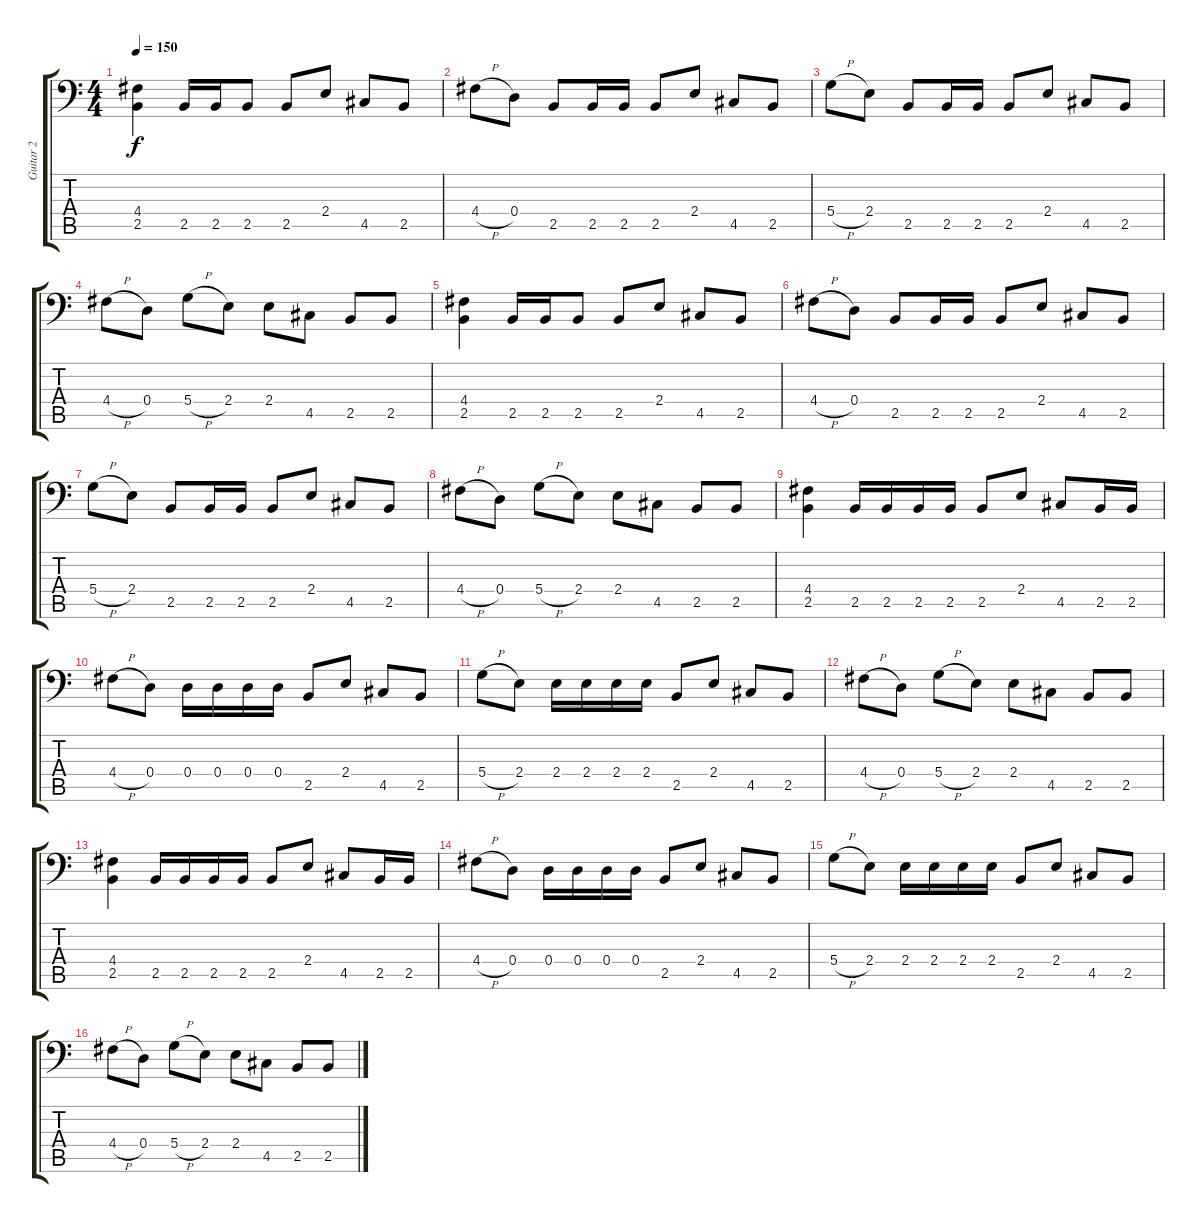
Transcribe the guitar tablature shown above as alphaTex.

\track ("Guitar 2" "Guitar 2") {instrument distortionguitar}
\staff {score tabs}
\tuning (E3 B2 G2 D2 A1 E1) {hide}
\ts (4 4)
\tempo 150
\clef f4
\ks c
(4.4 2.5).4{dy f} 2.5.16 2.5.16 2.5.8 2.5.8 2.4.8 4.5.8 2.5.8 |
4.4{h}.8 0.4.8 2.5.8 2.5.16 2.5.16 2.5.8 2.4.8 4.5.8 2.5.8 |
5.4{h}.8 2.4.8 2.5.8 2.5.16 2.5.16 2.5.8 2.4.8 4.5.8 2.5.8 |
4.4{h}.8 0.4.8 5.4{h}.8 2.4.8 2.4.8 4.5.8 2.5.8 2.5.8 |
(4.4 2.5).4 2.5.16 2.5.16 2.5.8 2.5.8 2.4.8 4.5.8 2.5.8 |
4.4{h}.8 0.4.8 2.5.8 2.5.16 2.5.16 2.5.8 2.4.8 4.5.8 2.5.8 |
5.4{h}.8 2.4.8 2.5.8 2.5.16 2.5.16 2.5.8 2.4.8 4.5.8 2.5.8 |
4.4{h}.8 0.4.8 5.4{h}.8 2.4.8 2.4.8 4.5.8 2.5.8 2.5.8 |
(4.4 2.5).4 2.5.16 2.5.16 2.5.16 2.5.16 2.5.8 2.4.8 4.5.8 2.5.16 2.5.16 |
4.4{h}.8 0.4.8 0.4.16 0.4.16 0.4.16 0.4.16 2.5.8 2.4.8 4.5.8 2.5.8 |
5.4{h}.8 2.4.8 2.4.16 2.4.16 2.4.16 2.4.16 2.5.8 2.4.8 4.5.8 2.5.8 |
4.4{h}.8 0.4.8 5.4{h}.8 2.4.8 2.4.8 4.5.8 2.5.8 2.5.8 |
(4.4 2.5).4 2.5.16 2.5.16 2.5.16 2.5.16 2.5.8 2.4.8 4.5.8 2.5.16 2.5.16 |
4.4{h}.8 0.4.8 0.4.16 0.4.16 0.4.16 0.4.16 2.5.8 2.4.8 4.5.8 2.5.8 |
5.4{h}.8 2.4.8 2.4.16 2.4.16 2.4.16 2.4.16 2.5.8 2.4.8 4.5.8 2.5.8 |
4.4{h}.8 0.4.8 5.4{h}.8 2.4.8 2.4.8 4.5.8 2.5.8 2.5.8
